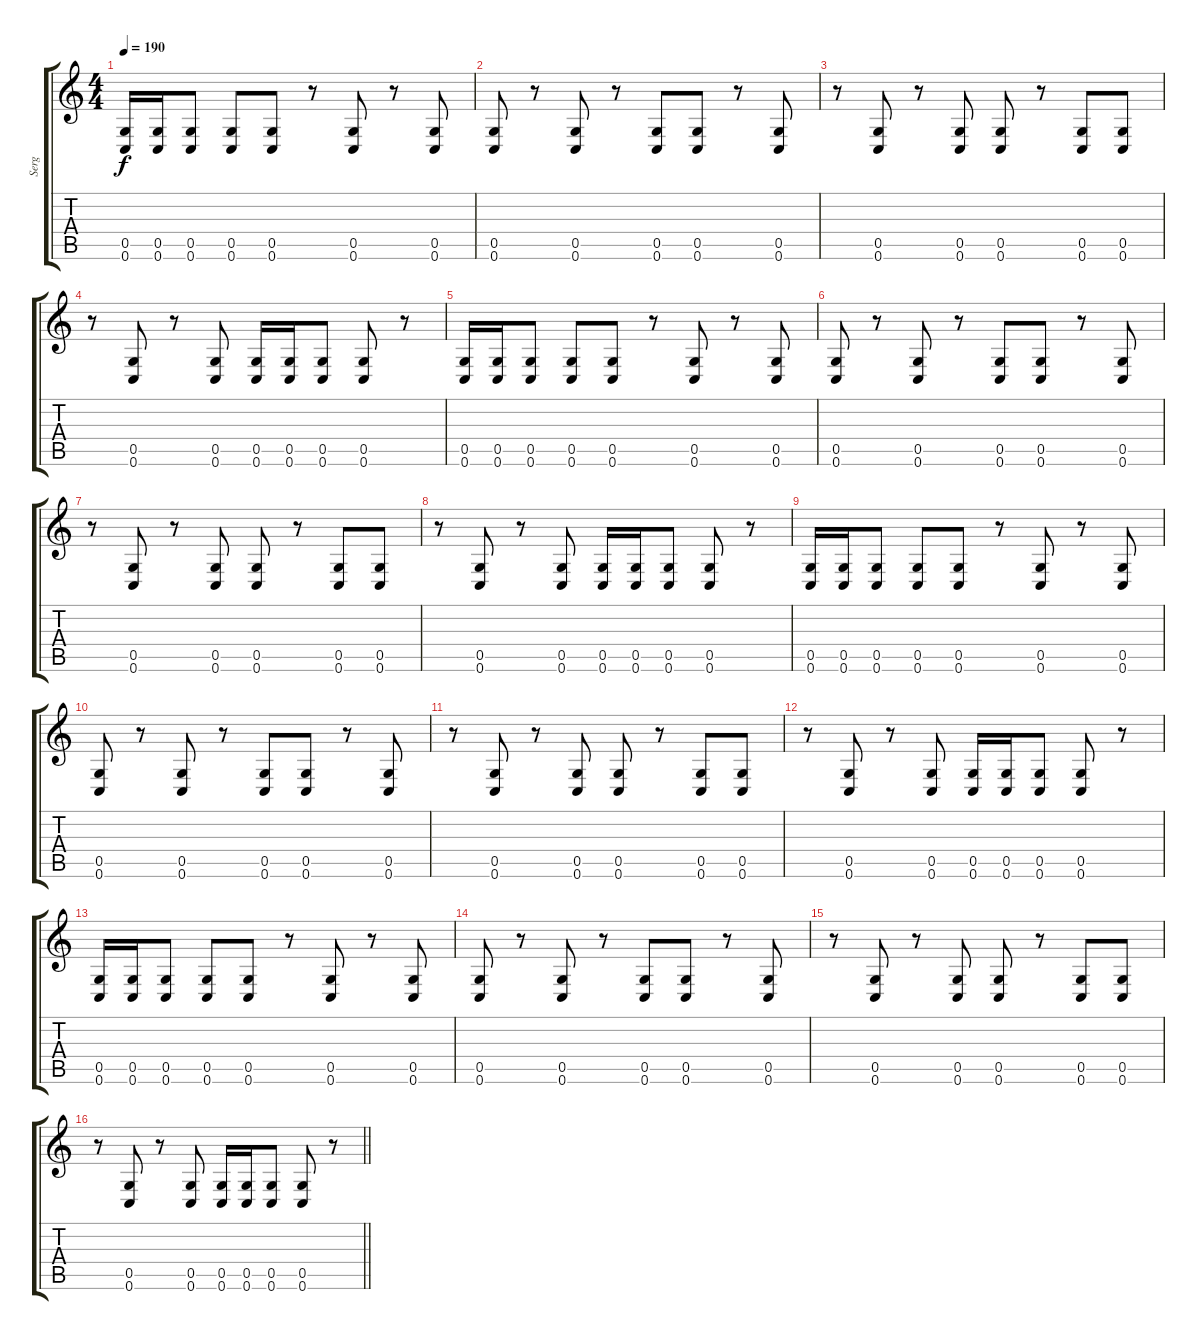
\track ("Serg" "Serg") {instrument distortionguitar}
\staff {score tabs}
\tuning (D4 A3 F3 C3 G2 C2) {hide}
\ts (4 4)
\section ("" "")
\tempo 190
\clef g2
\ks c
(0.5 0.6).16{dy f} (0.5 0.6).16 (0.5 0.6).8 (0.5 0.6).8 (0.5 0.6).8 r.8 (0.5 0.6).8 r.8 (0.5 0.6).8 |
(0.5 0.6).8 r.8 (0.5 0.6).8 r.8 (0.5 0.6).8 (0.5 0.6).8 r.8 (0.5 0.6).8 |
r.8 (0.5 0.6).8 r.8 (0.5 0.6).8 (0.5 0.6).8 r.8 (0.5 0.6).8 (0.5 0.6).8 |
r.8 (0.5 0.6).8 r.8 (0.5 0.6).8 (0.5 0.6).16 (0.5 0.6).16 (0.5 0.6).8 (0.5 0.6).8 r.8 |
(0.5 0.6).16 (0.5 0.6).16 (0.5 0.6).8 (0.5 0.6).8 (0.5 0.6).8 r.8 (0.5 0.6).8 r.8 (0.5 0.6).8 |
(0.5 0.6).8 r.8 (0.5 0.6).8 r.8 (0.5 0.6).8 (0.5 0.6).8 r.8 (0.5 0.6).8 |
r.8 (0.5 0.6).8 r.8 (0.5 0.6).8 (0.5 0.6).8 r.8 (0.5 0.6).8 (0.5 0.6).8 |
r.8 (0.5 0.6).8 r.8 (0.5 0.6).8 (0.5 0.6).16 (0.5 0.6).16 (0.5 0.6).8 (0.5 0.6).8 r.8 |
(0.5 0.6).16 (0.5 0.6).16 (0.5 0.6).8 (0.5 0.6).8 (0.5 0.6).8 r.8 (0.5 0.6).8 r.8 (0.5 0.6).8 |
(0.5 0.6).8 r.8 (0.5 0.6).8 r.8 (0.5 0.6).8 (0.5 0.6).8 r.8 (0.5 0.6).8 |
r.8 (0.5 0.6).8 r.8 (0.5 0.6).8 (0.5 0.6).8 r.8 (0.5 0.6).8 (0.5 0.6).8 |
r.8 (0.5 0.6).8 r.8 (0.5 0.6).8 (0.5 0.6).16 (0.5 0.6).16 (0.5 0.6).8 (0.5 0.6).8 r.8 |
(0.5 0.6).16 (0.5 0.6).16 (0.5 0.6).8 (0.5 0.6).8 (0.5 0.6).8 r.8 (0.5 0.6).8 r.8 (0.5 0.6).8 |
(0.5 0.6).8 r.8 (0.5 0.6).8 r.8 (0.5 0.6).8 (0.5 0.6).8 r.8 (0.5 0.6).8 |
r.8 (0.5 0.6).8 r.8 (0.5 0.6).8 (0.5 0.6).8 r.8 (0.5 0.6).8 (0.5 0.6).8 |
\barLineRight lightlight
r.8 (0.5 0.6).8 r.8 (0.5 0.6).8 (0.5 0.6).16 (0.5 0.6).16 (0.5 0.6).8 (0.5 0.6).8 r.8
